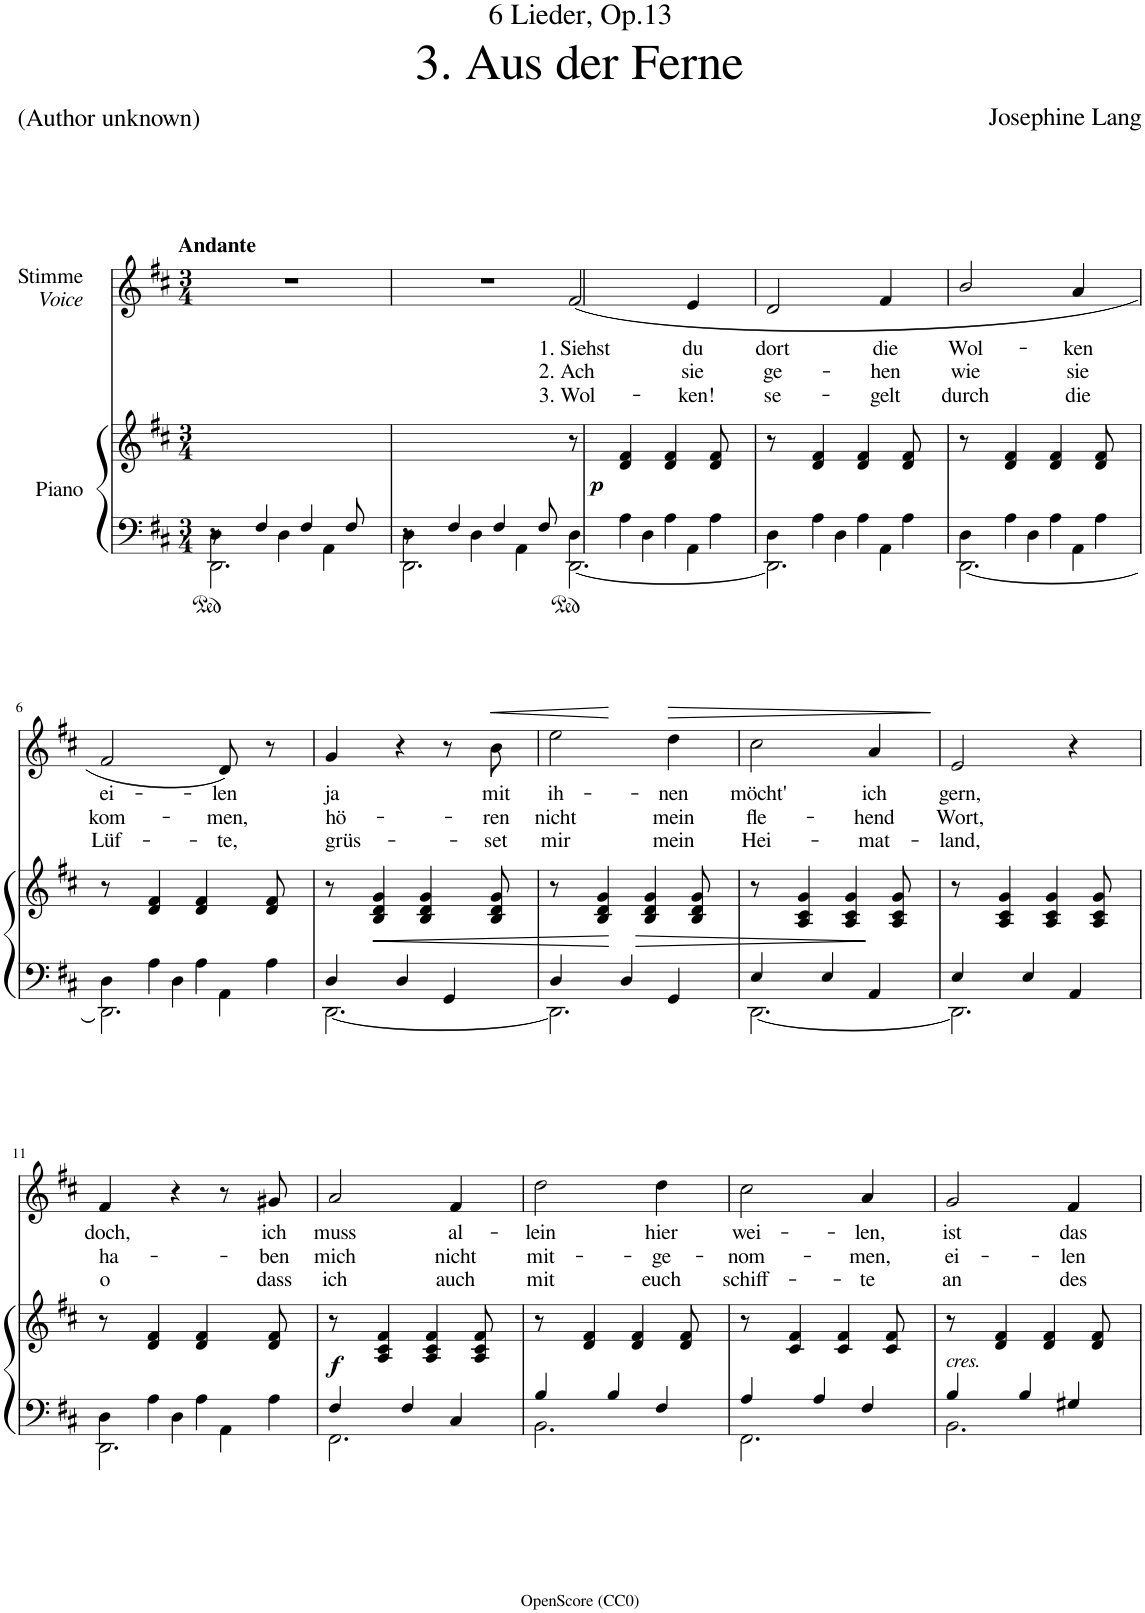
**kern	**kern	**dynam	**kern	**text	**text	**text	**dynam
*part2	*part2	*part2	*part1	*part1	*part1	*part1	*part1
*staff3	*staff2	*staff2/3	*staff1	*staff1	*staff1	*staff1	*staff1
*I"Piano	*	*	*I"Stimme Voice	*	*	*	*
*I'Pno	*	*	*	*	*	*	*
*clefF4	*clefG2	*	*clefG2	*	*	*	*
*k[f#c#]	*k[f#c#]	*	*k[f#c#]	*	*	*	*
*M3/4	*M3/4	*	*M3/4	*	*	*	*
=1	=1	=1	=1	=1	=1	=1	=1
*^	*	*	*	*	*	*	*
*	*^	*	*	*	*	*	*	*
!	!	!	!	!	!LO:TX:a:B:t=Andante	!	!	!	!
8ryy	4D\	2.DD\	8r	.	2.r	.	.	.	.
4F#/	.	.	2ryy	.	.	.	.	.	.
.	4D\	.	.	.	.	.	.	.	.
4F#/	.	.	.	.	.	.	.	.	.
.	4AA\	.	.	.	.	.	.	.	.
8F#/	.	.	8ryy	.	.	.	.	.	.
=2	=2	=2	=2	=2	=2	=2	=2	=2	=2
8ryy	4D\	2.DD\	8r	.	2.r	.	.	.	.
4F#/	.	.	2ryy	.	.	.	.	.	.
.	4D\	.	.	.	.	.	.	.	.
4F#/	.	.	.	.	.	.	.	.	.
.	4AA\	.	.	.	.	.	.	.	.
8F#/	.	.	8ryy	.	.	.	.	.	.
=3	=3	=3	=3	=3	=3	=3	=3	=3	=3
*	*	*	*^	*	*	*	*	*	*
!	!	!	!	!	!LO:DY:b	!	!LO:LY:b	!LO:LY:b	!LO:LY:b	!
8ryy	4D\	[2.DD\	8r	8ryy	p	(2f#/	1. Siehst	2. Ach	3. Wol-	.
4A\	.	.	4d/ 4f#/	2ryy	.	.	.	.	.	.
.	4D\	.	.	.	.	.	.	.	.	.
4A\	.	.	4d/ 4f#/	.	.	.	.	.	.	.
!	!	!	!	!	!	!	!LO:LY:b	!LO:LY:b	!LO:LY:b	!
.	4AA\	.	.	.	.	4e/	du	sie	-ken!	.
8A\	.	.	8d/ 8f#/	8ryy	.	.	.	.	.	.
=4	=4	=4	=4	=4	=4	=4	=4	=4	=4	=4
!	!	!	!	!	!	!	!LO:LY:b	!LO:LY:b	!LO:LY:b	!
8ryy	4D\	2.DD\]	8r	8ryy	.	2d/	dort	ge-	se-	.
4A\	.	.	4d/ 4f#/	2ryy	.	.	.	.	.	.
.	4D\	.	.	.	.	.	.	.	.	.
4A\	.	.	4d/ 4f#/	.	.	.	.	.	.	.
!	!	!	!	!	!	!	!LO:LY:b	!LO:LY:b	!LO:LY:b	!
.	4AA\	.	.	.	.	4f#/	die	-hen	-gelt	.
8A\	.	.	8d/ 8f#/	8ryy	.	.	.	.	.	.
=5	=5	=5	=5	=5	=5	=5	=5	=5	=5	=5
!	!	!	!	!	!	!	!LO:LY:b	!LO:LY:b	!LO:LY:b	!
8ryy	4D\	[2.DD\	8r	8ryy	.	2b/	Wol-	wie	durch	.
4A\	.	.	4d/ 4f#/	2ryy	.	.	.	.	.	.
.	4D\	.	.	.	.	.	.	.	.	.
4A\	.	.	4d/ 4f#/	.	.	.	.	.	.	.
!	!	!	!	!	!	!	!LO:LY:b	!LO:LY:b	!LO:LY:b	!
.	4AA\	.	.	.	.	4a/	-ken	sie	die	.
8A\	.	.	8d/ 8f#/	8ryy	.	.	.	.	.	.
!!LO:LB:g=z
=6	=6	=6	=6	=6	=6	=6	=6	=6	=6	=6
!	!	!	!	!	!	!	!LO:LY:b	!LO:LY:b	!LO:LY:b	!
8ryy	4D\	2.DD\]	8r	8ryy	.	2f#/	ei-	kom-	Lüf-	.
4A\	.	.	4d/ 4f#/	2ryy	.	.	.	.	.	.
.	4D\	.	.	.	.	.	.	.	.	.
4A\	.	.	4d/ 4f#/	.	.	.	.	.	.	.
!	!	!	!	!	!	!	!LO:LY:b	!LO:LY:b	!LO:LY:b	!
.	4AA\	.	.	.	.	8d/)	-len	-men,	-te,	.
8A\	.	.	8d/ 8f#/	8ryy	.	8r	.	.	.	.
*	*v	*v	*	*	*	*	*	*	*	*
=7	=7	=7	=7	=7	=7	=7	=7	=7	=7
!	!	!	!	!	!	!LO:LY:b	!LO:LY:b	!LO:LY:b	!
*	*	*v	*v	*	*	*	*	*	*
4D/	[2.DD\	8r	.	4g/	ja	hö-	grüs-	.
!	!	!	!LO:HP:b	!	!	!	!	!
.	.	4B/ 4d/ 4g/	<	.	.	.	.	.
4D/	.	.	.	4r	.	.	.	.
.	.	4B/ 4d/ 4g/	.	.	.	.	.	.
4GG/	.	.	.	8r	.	.	.	.
!	!	!	!	!	!LO:LY:b	!LO:LY:b	!LO:LY:b	!LO:HP:b
.	.	8B/ 8d/ 8g/	.	8b\	mit	-ren	-set	<
*v	*v	*	*	*	*	*	*	*
.	.	.	.	.	.	.	[
=8	=8	=8	=8	=8	=8	=8	=8
*^	*	*	*	*	*	*	*
!	!	!	!	!	!LO:LY:b	!LO:LY:b	!LO:LY:b	!
4D/	2.DD\]	8r	.	2ee\	ih-	nicht	mir	.
.	.	4B/ 4d/ 4g/	.	.	.	.	.	.
4D/	.	.	.	.	.	.	.	.
!	!	!	!LO:HP:n=1:b	!	!	!	!	!
.	.	4B/ 4d/ 4g/	[ >	.	.	.	.	.
!	!	!	!	!	!LO:LY:b	!LO:LY:b	!LO:LY:b	!LO:HP:b
4GG/	.	.	.	4dd\	-nen	mein	mein	>
.	.	8B/ 8d/ 8g/	.	.	.	.	.	.
=9	=9	=9	=9	=9	=9	=9	=9	=9
!	!	!	!	!	!LO:LY:b	!LO:LY:b	!LO:LY:b	!
4E/	[2.DD\	8r	.	2cc#\	möcht'	fle-	Hei-	.
.	.	4A/ 4c#/ 4g/	.	.	.	.	.	.
4E/	.	.	.	.	.	.	.	.
.	.	4A/ 4c#/ 4g/	.	.	.	.	.	.
!	!	!	!	!	!LO:LY:b	!LO:LY:b	!LO:LY:b	!
4AA/	.	.	.	4a/	ich	-hend	-mat-	.
.	.	8A/ 8c#/ 8g/	]	.	.	.	.	.
*v	*v	*	*	*	*	*	*	*
.	.	.	.	.	.	.	]
=10	=10	=10	=10	=10	=10	=10	=10
*^	*	*	*	*	*	*	*
!	!	!	!	!	!LO:LY:b	!LO:LY:b	!LO:LY:b	!
4E/	2.DD\]	8r	.	2e/	gern,	Wort,	-land,	.
.	.	4A/ 4c#/ 4g/	.	.	.	.	.	.
4E/	.	.	.	.	.	.	.	.
.	.	4A/ 4c#/ 4g/	.	.	.	.	.	.
4AA/	.	.	.	4r	.	.	.	.
.	.	8A/ 8c#/ 8g/	.	.	.	.	.	.
!!LO:LB:g=z
=11	=11	=11	=11	=11	=11	=11	=11	=11
*	*^	*^	*	*	*	*	*	*
!	!	!	!	!	!	!	!LO:LY:b	!LO:LY:b	!LO:LY:b	!
8ryy	4D\	2.DD\	8r	8ryy	.	4f#/	doch,	ha-	o	.
4A\	.	.	4d/ 4f#/	2ryy	.	.	.	.	.	.
.	4D\	.	.	.	.	4r	.	.	.	.
4A\	.	.	4d/ 4f#/	.	.	.	.	.	.	.
.	4AA\	.	.	.	.	8r	.	.	.	.
!	!	!	!	!	!	!	!LO:LY:b	!LO:LY:b	!LO:LY:b	!
8A\	.	.	8d/ 8f#/	8ryy	.	8g#X/	ich	-ben	dass	.
*	*v	*v	*	*	*	*	*	*	*	*
=12	=12	=12	=12	=12	=12	=12	=12	=12	=12
!	!	!	!	!LO:DY:b	!	!LO:LY:b	!LO:LY:b	!LO:LY:b	!
*	*	*v	*v	*	*	*	*	*	*
4F#/	2.FF#\	8r	f	2a/	muss	mich	ich	.
.	.	4A/ 4c#/ 4f#/	.	.	.	.	.	.
4F#/	.	.	.	.	.	.	.	.
.	.	4A/ 4c#/ 4f#/	.	.	.	.	.	.
!	!	!	!	!	!LO:LY:b	!LO:LY:b	!LO:LY:b	!
4C#/	.	.	.	4f#/	al-	nicht	auch	.
.	.	8A/ 8c#/ 8f#/	.	.	.	.	.	.
=13	=13	=13	=13	=13	=13	=13	=13	=13
!	!	!	!	!	!LO:LY:b	!LO:LY:b	!LO:LY:b	!
4B/	2.BB\	8r	.	2dd\	-lein	mit-	mit	.
.	.	4d/ 4f#/	.	.	.	.	.	.
4B/	.	.	.	.	.	.	.	.
.	.	4d/ 4f#/	.	.	.	.	.	.
!	!	!	!	!	!LO:LY:b	!LO:LY:b	!LO:LY:b	!
4F#/	.	.	.	4dd\	hier	-ge-	euch	.
.	.	8d/ 8f#/	.	.	.	.	.	.
=14	=14	=14	=14	=14	=14	=14	=14	=14
!	!	!	!	!	!LO:LY:b	!LO:LY:b	!LO:LY:b	!
4A/	2.FF#\	8r	.	2cc#\	wei-	-nom-	schiff-	.
.	.	4c#/ 4f#/	.	.	.	.	.	.
4A/	.	.	.	.	.	.	.	.
.	.	4c#/ 4f#/	.	.	.	.	.	.
!	!	!	!	!	!LO:LY:b	!LO:LY:b	!LO:LY:b	!
4F#/	.	.	.	4a/	-len,	-men,	-te	.
.	.	8c#/ 8f#/	.	.	.	.	.	.
=15	=15	=15	=15	=15	=15	=15	=15	=15
!	!	!LO:TX:b:i:t=cres.	!	!	!	!	!	!
!	!	!	!	!	!LO:LY:b	!LO:LY:b	!LO:LY:b	!
4B/	2.BB\	8r	.	2g/	ist	ei-	an	.
.	.	4d/ 4f#/	.	.	.	.	.	.
4B/	.	.	.	.	.	.	.	.
.	.	4d/ 4f#/	.	.	.	.	.	.
!	!	!	!	!	!LO:LY:b	!LO:LY:b	!LO:LY:b	!
4G#X/	.	.	.	4f#/	das	-len	des	.
.	.	8d/ 8f#/	.	.	.	.	.	.
*v	*v	*	*	*	*	*	*	*
=	=	=	=	=	=	=	=
*-	*-	*-	*-	*-	*-	*-	*-
